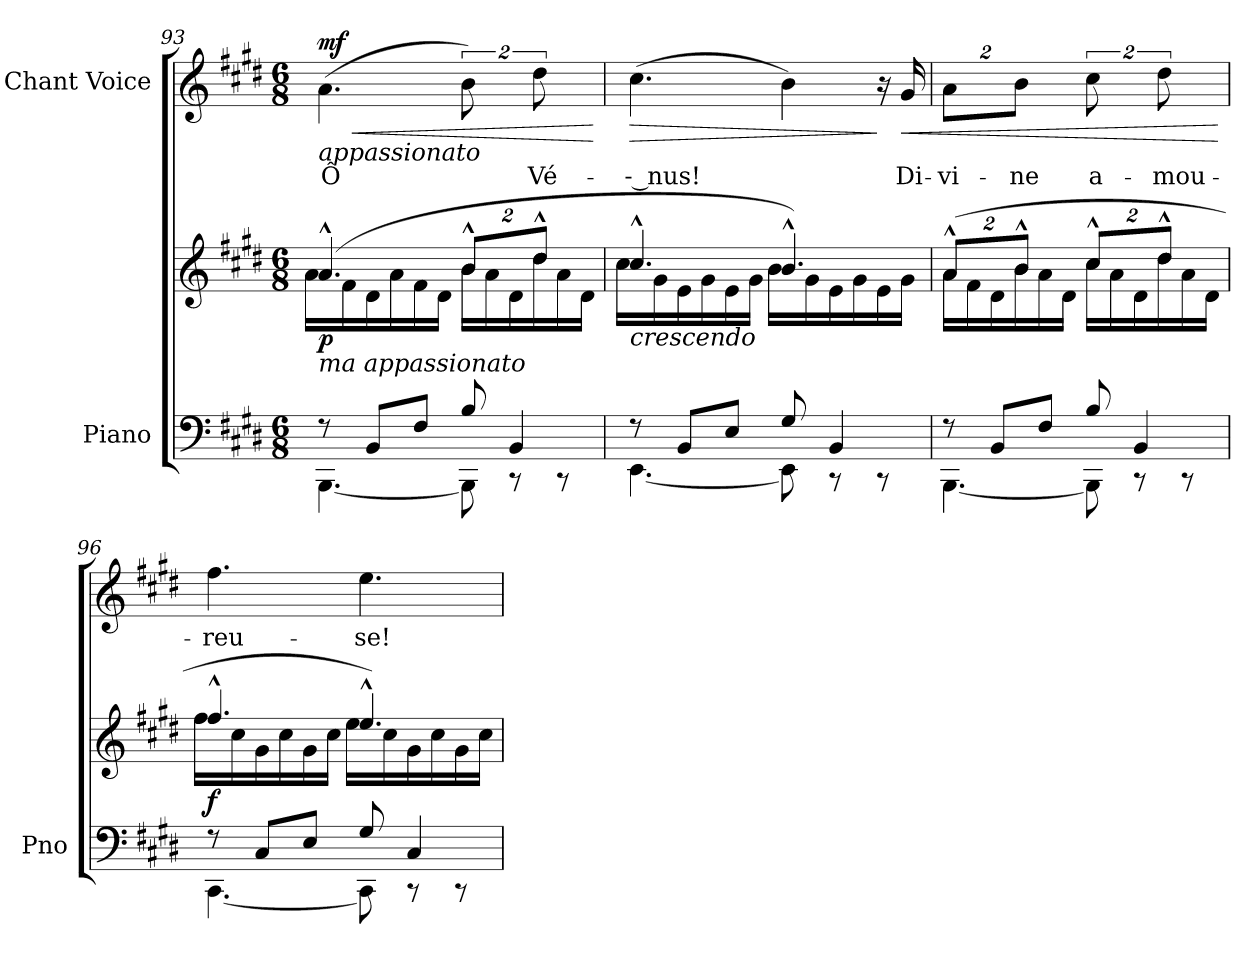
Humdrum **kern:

**kern	**kern	**dynam	**kern	**text	**dynam
*part2	*part2	*part2	*part1	*part1	*part1
*staff3	*staff2	*staff2/3	*staff1	*staff1	*staff1
*I"Piano	*	*	*I"Chant Voice	*	*
*I'Pno	*	*	*	*	*
!!LO:LB:g=z
*clefF4	*clefG2	*	*clefG2	*	*
*k[f#c#g#d#]	*k[f#c#g#d#]	*	*k[f#c#g#d#]	*	*
*M6/8	*M6/8	*	*M6/8	*	*
=93	=93	=93	=93	=93	=93
*^	*^	*	*	*	*
!	!	!	!	!	!LO:TX:b:i:t=appassionato	!	!
!	!	!LO:TX:b:i:t=ma appassionato	!	!	!	!	!
!	!	!	!	!LO:DY:b	!	!LO:LY:b	!LO:HP:b
!	!	!	!	!	!	!	!LO:DY:n=1:a
8r	[4.BBB\	(4.a^^/	16a\LL	p	(4.a\	Ô	< mf
.	.	.	16f#\	.	.	.	.
8BB/L	.	.	16d#\	.	.	.	.
.	.	.	16a\	.	.	.	.
8F#/J	.	.	16f#\	.	.	.	.
.	.	.	16d#\JJ	.	.	.	.
*	*	*Xbrackettup	*	*	*	*	*
8B/	8BBB\]	16%3b^^/L	16b\LL	.	16%3b\)	.	.
.	.	.	16a\	.	.	.	.
4BB/	8r	.	16d#\	.	.	.	.
!	!	!	!	!	!	!LO:LY:b	!
.	.	16%3dd#^^/J	16dd#\	.	16%3dd#\	Vé-	.
.	8r	.	16a\	.	.	.	.
.	.	.	16d#\JJ	.	.	.	.
*v	*v	*	*	*	*	*	*
*	*v	*v	*	*	*	*
.	.	.	.	.	[
!!LO:LB:g=z
=94	=94	=94	=94	=94	=94
*^	*^	*	*	*	*
!	!	!LO:TX:b:i:t=crescendo	!	!	!	!	!
!	!	!	!	!	!	!LO:LY:b	!LO:HP:b
8r	[4.EE\	4.cc#^^/	16cc#\LL	.	(4.cc#\	-- nus!	>
.	.	.	16g#\	.	.	.	.
8BB/L	.	.	16e\	.	.	.	.
.	.	.	16g#\	.	.	.	.
8E/J	.	.	16e\	.	.	.	.
.	.	.	16g#\JJ	.	.	.	.
8G#/	8EE\]	4.b^^/)	16b\LL	.	4b\)	.	.
.	.	.	16g#\	.	.	.	.
4BB/	8r	.	16e\	.	.	.	.
.	.	.	16g#\	.	.	.	.
.	8r	.	16e\	.	16r	.	]
!	!	!	!	!	!	!LO:LY:b	!LO:HP:b
!	!	!	!	!	!	!	!LO:DY:n=1:a
!	!	!	!	!	!	!	!LO:DY:n=2:a
.	.	.	16g#\JJ	.	16g#/	Di-	< other-dynamics f
=95	=95	=95	=95	=95	=95	=95	=95
!	!	!	!	!	!	!LO:LY:b	!
8r	[4.BBB\	(16%3a^^/L	16a\LL	.	16%3a\L	-vi-	.
.	.	.	16f#\	.	.	.	.
8BB/L	.	.	16d#\	.	.	.	.
!	!	!	!	!	!	!LO:LY:b	!
.	.	16%3b^^/J	16b\	.	16%3b\J	-ne	.
8F#/J	.	.	16a\	.	.	.	.
.	.	.	16d#\JJ	.	.	.	.
!	!	!	!	!	!	!LO:LY:b	!
8B/	8BBB\]	16%3cc#^^/L	16cc#\LL	.	16%3cc#\	a-	.
.	.	.	16a\	.	.	.	.
4BB/	8r	.	16d#\	.	.	.	.
!	!	!	!	!	!	!LO:LY:b	!
.	.	16%3dd#^^/J	16dd#\	.	16%3dd#\	-mou-	.
.	8r	.	16a\	.	.	.	.
.	.	.	16d#\JJ	.	.	.	.
*v	*v	*	*	*	*	*	*
*	*v	*v	*	*	*	*
.	.	.	.	.	[
!!LO:LB:g=z
=96	=96	=96	=96	=96	=96
*^	*^	*	*	*	*
!	!	!	!	!LO:DY:b	!	!LO:LY:b	!
8r	[4.CC#\	4.ff#^^/	16ff#\LL	f	4.ff#\	-reu-	.
.	.	.	16cc#\	.	.	.	.
8C#/L	.	.	16g#\	.	.	.	.
.	.	.	16cc#\	.	.	.	.
8E/J	.	.	16g#\	.	.	.	.
.	.	.	16cc#\JJ	.	.	.	.
!	!	!	!	!	!	!LO:LY:b	!
8G#/	8CC#\]	4.ee^^/)	16ee\LL	.	4.ee\	-se!	.
.	.	.	16cc#\	.	.	.	.
4C#/	8r	.	16g#\	.	.	.	.
.	.	.	16cc#\	.	.	.	.
.	8r	.	16g#\	.	.	.	.
.	.	.	16cc#\JJ	.	.	.	.
*v	*v	*	*	*	*	*	*
*	*v	*v	*	*	*	*
=	=	=	=	=	=
*-	*-	*-	*-	*-	*-
